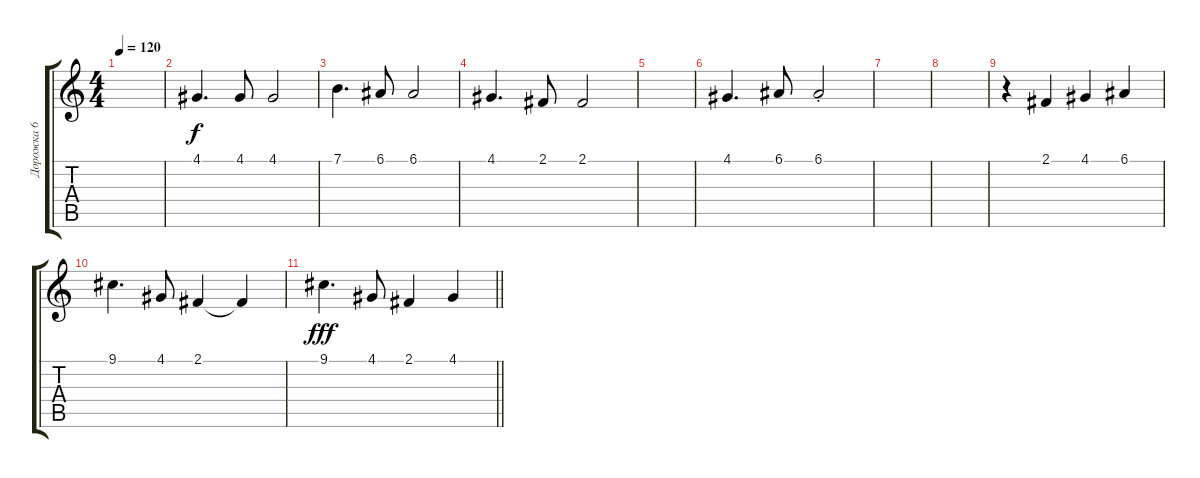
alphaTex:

\track ("Дорожка 6" "Дорожка 6") {instrument lead8bassandlead}
\staff {score tabs}
\tuning (E4 B3 G3 D3 A2 E2) {hide}
\ts (4 4)
\tempo 120
\clef g2
\ks c
|
4.1.4{d} 4.1.8 4.1.2 |
7.1.4{d} 6.1.8 6.1.2 |
4.1.4{d} 2.1.8 2.1.2 |
|
4.1.4{d} 6.1.8 6.1{st}.2 |
|
|
r.4 2.1.4 4.1.4 6.1.4 |
9.1.4{d} 4.1.8 2.1.4 2.1{t}.4{dy f} |
\barLineRight lightlight
9.1.4{d dy fff} 4.1.8 2.1.4 4.1.4
